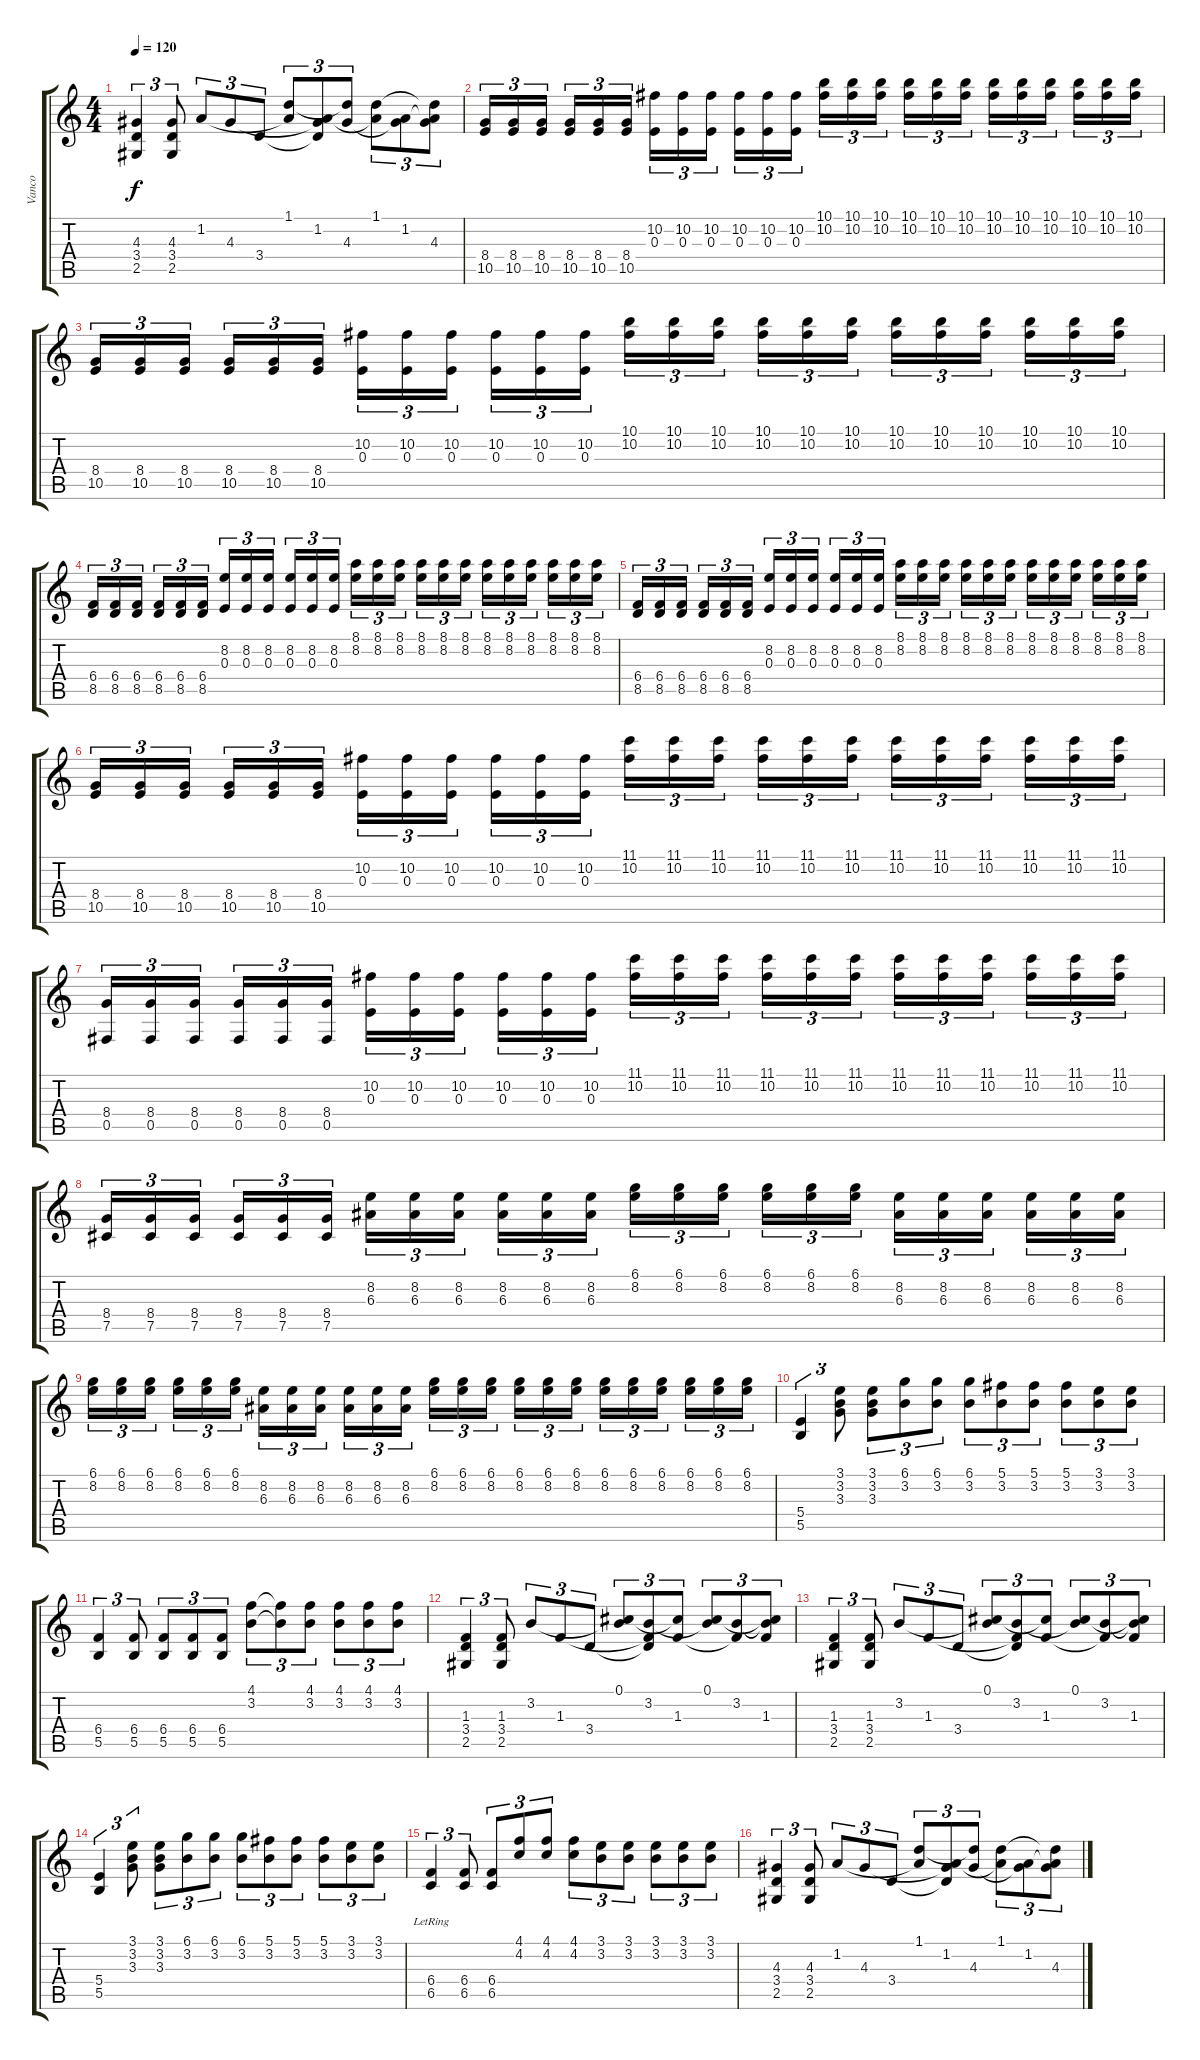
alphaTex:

\track ("Vanco" "Vanco") {instrument overdrivenguitar}
\staff {score tabs}
\tuning (Db4 Ab3 E3 B2 Gb2 Db2) {hide}
\ts (4 4)
\tempo 120
\clef g2
\ks c
(4.3 3.4 2.5).4{tu (3 2) dy f} (4.3 3.4 2.5).8{tu (3 2)} 1.2.8{tu (3 2)} 4.3.8{tu (3 2)} 3.4.8{tu (3 2)} (1.1 1.2{t}).8{tu (3 2)} (1.2 4.3{t} 3.4{t}).8{tu (3 2)} (1.1{t} 4.3).8{tu (3 2)} (1.1 1.2{t}).8{tu (3 2)} (1.2 4.3{t}).8{tu (3 2)} (1.1{t} 1.2{t} 4.3).8{tu (3 2)} |
(8.4 10.5).16{tu (3 2)} (8.4 10.5).16{tu (3 2)} (8.4 10.5).16{tu (3 2) beam splitsecondary} (8.4 10.5).16{tu (3 2)} (8.4 10.5).16{tu (3 2)} (8.4 10.5).16{tu (3 2)} (10.2 0.3).16{tu (3 2)} (10.2 0.3).16{tu (3 2)} (10.2 0.3).16{tu (3 2) beam splitsecondary} (10.2 0.3).16{tu (3 2)} (10.2 0.3).16{tu (3 2)} (10.2 0.3).16{tu (3 2)} (10.1 10.2).16{tu (3 2)} (10.1 10.2).16{tu (3 2)} (10.1 10.2).16{tu (3 2) beam splitsecondary} (10.1 10.2).16{tu (3 2)} (10.1 10.2).16{tu (3 2)} (10.1 10.2).16{tu (3 2)} (10.1 10.2).16{tu (3 2)} (10.1 10.2).16{tu (3 2)} (10.1 10.2).16{tu (3 2) beam splitsecondary} (10.1 10.2).16{tu (3 2)} (10.1 10.2).16{tu (3 2)} (10.1 10.2).16{tu (3 2)} |
(8.4 10.5).16{tu (3 2)} (8.4 10.5).16{tu (3 2)} (8.4 10.5).16{tu (3 2) beam splitsecondary} (8.4 10.5).16{tu (3 2)} (8.4 10.5).16{tu (3 2)} (8.4 10.5).16{tu (3 2)} (10.2 0.3).16{tu (3 2)} (10.2 0.3).16{tu (3 2)} (10.2 0.3).16{tu (3 2) beam splitsecondary} (10.2 0.3).16{tu (3 2)} (10.2 0.3).16{tu (3 2)} (10.2 0.3).16{tu (3 2)} (10.1 10.2).16{tu (3 2)} (10.1 10.2).16{tu (3 2)} (10.1 10.2).16{tu (3 2) beam splitsecondary} (10.1 10.2).16{tu (3 2)} (10.1 10.2).16{tu (3 2)} (10.1 10.2).16{tu (3 2)} (10.1 10.2).16{tu (3 2)} (10.1 10.2).16{tu (3 2)} (10.1 10.2).16{tu (3 2) beam splitsecondary} (10.1 10.2).16{tu (3 2)} (10.1 10.2).16{tu (3 2)} (10.1 10.2).16{tu (3 2)} |
(6.4 8.5).16{tu (3 2)} (6.4 8.5).16{tu (3 2)} (6.4 8.5).16{tu (3 2) beam splitsecondary} (6.4 8.5).16{tu (3 2)} (6.4 8.5).16{tu (3 2)} (6.4 8.5).16{tu (3 2)} (8.2 0.3).16{tu (3 2)} (8.2 0.3).16{tu (3 2)} (8.2 0.3).16{tu (3 2) beam splitsecondary} (8.2 0.3).16{tu (3 2)} (8.2 0.3).16{tu (3 2)} (8.2 0.3).16{tu (3 2)} (8.1 8.2).16{tu (3 2)} (8.1 8.2).16{tu (3 2)} (8.1 8.2).16{tu (3 2) beam splitsecondary} (8.1 8.2).16{tu (3 2)} (8.1 8.2).16{tu (3 2)} (8.1 8.2).16{tu (3 2)} (8.1 8.2).16{tu (3 2)} (8.1 8.2).16{tu (3 2)} (8.1 8.2).16{tu (3 2) beam splitsecondary} (8.1 8.2).16{tu (3 2)} (8.1 8.2).16{tu (3 2)} (8.1 8.2).16{tu (3 2)} |
(6.4 8.5).16{tu (3 2)} (6.4 8.5).16{tu (3 2)} (6.4 8.5).16{tu (3 2) beam splitsecondary} (6.4 8.5).16{tu (3 2)} (6.4 8.5).16{tu (3 2)} (6.4 8.5).16{tu (3 2)} (8.2 0.3).16{tu (3 2)} (8.2 0.3).16{tu (3 2)} (8.2 0.3).16{tu (3 2) beam splitsecondary} (8.2 0.3).16{tu (3 2)} (8.2 0.3).16{tu (3 2)} (8.2 0.3).16{tu (3 2)} (8.1 8.2).16{tu (3 2)} (8.1 8.2).16{tu (3 2)} (8.1 8.2).16{tu (3 2) beam splitsecondary} (8.1 8.2).16{tu (3 2)} (8.1 8.2).16{tu (3 2)} (8.1 8.2).16{tu (3 2)} (8.1 8.2).16{tu (3 2)} (8.1 8.2).16{tu (3 2)} (8.1 8.2).16{tu (3 2) beam splitsecondary} (8.1 8.2).16{tu (3 2)} (8.1 8.2).16{tu (3 2)} (8.1 8.2).16{tu (3 2)} |
(8.4 10.5).16{tu (3 2)} (8.4 10.5).16{tu (3 2)} (8.4 10.5).16{tu (3 2) beam splitsecondary} (8.4 10.5).16{tu (3 2)} (8.4 10.5).16{tu (3 2)} (8.4 10.5).16{tu (3 2)} (10.2 0.3).16{tu (3 2)} (10.2 0.3).16{tu (3 2)} (10.2 0.3).16{tu (3 2) beam splitsecondary} (10.2 0.3).16{tu (3 2)} (10.2 0.3).16{tu (3 2)} (10.2 0.3).16{tu (3 2)} (11.1 10.2).16{tu (3 2)} (11.1 10.2).16{tu (3 2)} (11.1 10.2).16{tu (3 2) beam splitsecondary} (11.1 10.2).16{tu (3 2)} (11.1 10.2).16{tu (3 2)} (11.1 10.2).16{tu (3 2)} (11.1 10.2).16{tu (3 2)} (11.1 10.2).16{tu (3 2)} (11.1 10.2).16{tu (3 2) beam splitsecondary} (11.1 10.2).16{tu (3 2)} (11.1 10.2).16{tu (3 2)} (11.1 10.2).16{tu (3 2)} |
(8.4 0.5).16{tu (3 2)} (8.4 0.5).16{tu (3 2)} (8.4 0.5).16{tu (3 2) beam splitsecondary} (8.4 0.5).16{tu (3 2)} (8.4 0.5).16{tu (3 2)} (8.4 0.5).16{tu (3 2)} (10.2 0.3).16{tu (3 2)} (10.2 0.3).16{tu (3 2)} (10.2 0.3).16{tu (3 2) beam splitsecondary} (10.2 0.3).16{tu (3 2)} (10.2 0.3).16{tu (3 2)} (10.2 0.3).16{tu (3 2)} (11.1 10.2).16{tu (3 2)} (11.1 10.2).16{tu (3 2)} (11.1 10.2).16{tu (3 2) beam splitsecondary} (11.1 10.2).16{tu (3 2)} (11.1 10.2).16{tu (3 2)} (11.1 10.2).16{tu (3 2)} (11.1 10.2).16{tu (3 2)} (11.1 10.2).16{tu (3 2)} (11.1 10.2).16{tu (3 2) beam splitsecondary} (11.1 10.2).16{tu (3 2)} (11.1 10.2).16{tu (3 2)} (11.1 10.2).16{tu (3 2)} |
(8.4 7.5).16{tu (3 2)} (8.4 7.5).16{tu (3 2)} (8.4 7.5).16{tu (3 2) beam splitsecondary} (8.4 7.5).16{tu (3 2)} (8.4 7.5).16{tu (3 2)} (8.4 7.5).16{tu (3 2)} (8.2 6.3).16{tu (3 2)} (8.2 6.3).16{tu (3 2)} (8.2 6.3).16{tu (3 2) beam splitsecondary} (8.2 6.3).16{tu (3 2)} (8.2 6.3).16{tu (3 2)} (8.2 6.3).16{tu (3 2)} (6.1 8.2).16{tu (3 2)} (6.1 8.2).16{tu (3 2)} (6.1 8.2).16{tu (3 2) beam splitsecondary} (6.1 8.2).16{tu (3 2)} (6.1 8.2).16{tu (3 2)} (6.1 8.2).16{tu (3 2)} (8.2 6.3).16{tu (3 2)} (8.2 6.3).16{tu (3 2)} (8.2 6.3).16{tu (3 2) beam splitsecondary} (8.2 6.3).16{tu (3 2)} (8.2 6.3).16{tu (3 2)} (8.2 6.3).16{tu (3 2)} |
(6.1 8.2).16{tu (3 2)} (6.1 8.2).16{tu (3 2)} (6.1 8.2).16{tu (3 2) beam splitsecondary} (6.1 8.2).16{tu (3 2)} (6.1 8.2).16{tu (3 2)} (6.1 8.2).16{tu (3 2)} (8.2 6.3).16{tu (3 2)} (8.2 6.3).16{tu (3 2)} (8.2 6.3).16{tu (3 2) beam splitsecondary} (8.2 6.3).16{tu (3 2)} (8.2 6.3).16{tu (3 2)} (8.2 6.3).16{tu (3 2)} (6.1 8.2).16{tu (3 2)} (6.1 8.2).16{tu (3 2)} (6.1 8.2).16{tu (3 2) beam splitsecondary} (6.1 8.2).16{tu (3 2)} (6.1 8.2).16{tu (3 2)} (6.1 8.2).16{tu (3 2)} (6.1 8.2).16{tu (3 2)} (6.1 8.2).16{tu (3 2)} (6.1 8.2).16{tu (3 2) beam splitsecondary} (6.1 8.2).16{tu (3 2)} (6.1 8.2).16{tu (3 2)} (6.1 8.2).16{tu (3 2)} |
(5.4 5.5).4{tu (3 2)} (3.1 3.2 3.3).8{tu (3 2)} (3.1 3.2 3.3).8{tu (3 2)} (6.1 3.2).8{tu (3 2)} (6.1 3.2).8{tu (3 2)} (6.1 3.2).8{tu (3 2)} (5.1 3.2).8{tu (3 2)} (5.1 3.2).8{tu (3 2)} (5.1 3.2).8{tu (3 2)} (3.1 3.2).8{tu (3 2)} (3.1 3.2).8{tu (3 2)} |
(6.4 5.5).4{tu (3 2)} (6.4 5.5).8{tu (3 2)} (6.4 5.5).8{tu (3 2)} (6.4 5.5).8{tu (3 2)} (6.4 5.5).8{tu (3 2)} (4.1 3.2).8{tu (3 2)} (4.1{t} 3.2{t}).8{tu (3 2)} (4.1 3.2).8{tu (3 2)} (4.1 3.2).8{tu (3 2)} (4.1 3.2).8{tu (3 2)} (4.1 3.2).8{tu (3 2)} |
(1.3 3.4 2.5).4{tu (3 2)} (1.3 3.4 2.5).8{tu (3 2)} 3.2.8{tu (3 2)} 1.3.8{tu (3 2)} 3.4.8{tu (3 2)} (0.1 3.2{t}).8{tu (3 2)} (3.2 1.3{t} 3.4{t}).8{tu (3 2)} (0.1{t} 1.3).8{tu (3 2)} (0.1 3.2{t}).8{tu (3 2)} (3.2 1.3{t}).8{tu (3 2)} (0.1{t} 3.2{t} 1.3).8{tu (3 2)} |
(1.3 3.4 2.5).4{tu (3 2)} (1.3 3.4 2.5).8{tu (3 2)} 3.2.8{tu (3 2)} 1.3.8{tu (3 2)} 3.4.8{tu (3 2)} (0.1 3.2{t}).8{tu (3 2)} (3.2 1.3{t} 3.4{t}).8{tu (3 2)} (0.1{t} 1.3).8{tu (3 2)} (0.1 3.2{t}).8{tu (3 2)} (3.2 1.3{t}).8{tu (3 2)} (0.1{t} 3.2{t} 1.3).8{tu (3 2)} |
(5.4 5.5).4{tu (3 2)} (3.1 3.2 3.3).8{tu (3 2)} (3.1 3.2 3.3).8{tu (3 2)} (6.1 3.2).8{tu (3 2)} (6.1 3.2).8{tu (3 2)} (6.1 3.2).8{tu (3 2)} (5.1 3.2).8{tu (3 2)} (5.1 3.2).8{tu (3 2)} (5.1 3.2).8{tu (3 2)} (3.1 3.2).8{tu (3 2)} (3.1 3.2).8{tu (3 2)} |
(6.4 6.5{lr}).4{tu (3 2)} (6.4 6.5).8{tu (3 2)} (6.4 6.5).8{tu (3 2)} (4.1 4.2).8{tu (3 2)} (4.1 4.2).8{tu (3 2)} (4.1 4.2).8{tu (3 2)} (3.1 3.2).8{tu (3 2)} (3.1 3.2).8{tu (3 2)} (3.1 3.2).8{tu (3 2)} (3.1 3.2).8{tu (3 2)} (3.1 3.2).8{tu (3 2)} |
(4.3 3.4 2.5).4{tu (3 2)} (4.3 3.4 2.5).8{tu (3 2)} 1.2.8{tu (3 2)} 4.3.8{tu (3 2)} 3.4.8{tu (3 2)} (1.1 1.2{t}).8{tu (3 2)} (1.2 4.3{t} 3.4{t}).8{tu (3 2)} (1.1{t} 4.3).8{tu (3 2)} (1.1 1.2{t}).8{tu (3 2)} (1.2 4.3{t}).8{tu (3 2)} (1.1{t} 1.2{t} 4.3).8{tu (3 2)}
